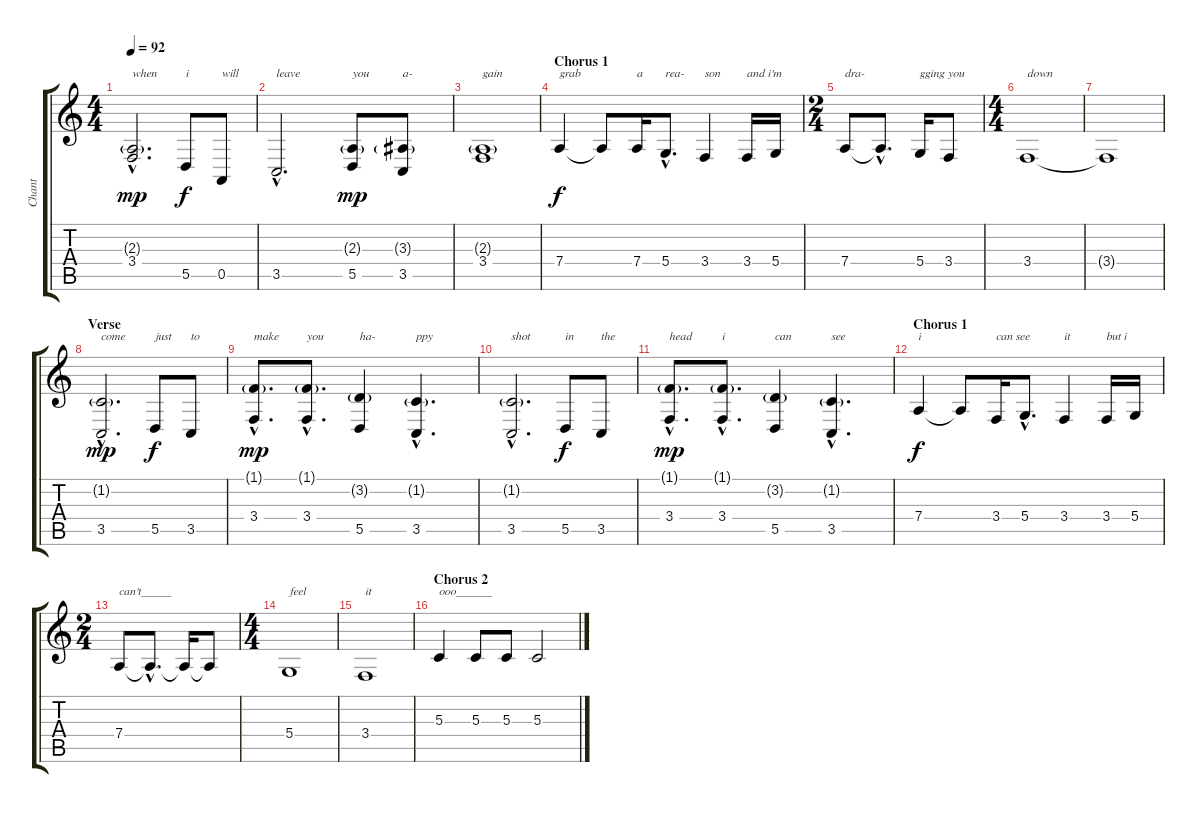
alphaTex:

\track ("Chant" "Chant") {instrument accordion}
\staff {score tabs}
\tuning (E4 B3 G3 D3 A2 E2) {hide}
\ts (4 4)
\tempo 92
\clef g2
\ks c
(2.3{g hac} 3.4{hac}).2{d txt "when" dy mp} 5.5.8{txt "i" dy f} 0.5.8{txt "will"} |
3.5{hac}.2{d txt "leave"} (2.3{g} 5.5).8{txt "you" dy mp} (3.3{g} 3.5).8{txt "a-"} |
(2.3{g} 3.4).1{txt "gain"} |
\section ("" "Chorus 1")
7.4.4{txt "grab" dy f} 7.4{t}.8 7.4.16{txt "a"} 5.4{hac}.8{d txt "rea-"} 3.4.4{txt "son"} 3.4.16{txt "and i'm"} 5.4.16 |
\ts (2 4)
7.4.8{txt "dra-"} 7.4{hac t}.8{d} 5.4.16{txt "gging you"} 3.4.8 |
\ts (4 4)
3.4.1{txt "down"} |
3.4{t}.1 |
\section ("" "Verse")
(1.2{g hac} 3.5{hac}).2{d txt "come" dy mp} 5.5.8{txt "just" dy f} 3.5.8{txt "to"} |
(1.1{g hac} 3.4{hac}).8{d txt "make" dy mp} (1.1{g hac} 3.4{hac}).8{d txt "you"} (3.2{g} 5.5).4{txt "ha-"} (1.2{g hac} 3.5{hac}).4{d txt "ppy"} |
(1.2{g hac} 3.5{hac}).2{d txt "shot"} 5.5.8{txt "in" dy f} 3.5.8{txt "the"} |
(1.1{g hac} 3.4{hac}).8{d txt "head" dy mp} (1.1{g hac} 3.4{hac}).8{d txt "i"} (3.2{g} 5.5).4{txt "can"} (1.2{g hac} 3.5{hac}).4{d txt "see"} |
\section ("" "Chorus 1")
7.4.4{txt "i" dy f} 7.4{t}.8 3.4.16{txt "can see"} 5.4{hac}.8{d} 3.4.4{txt "it"} 3.4.16{txt "but i"} 5.4.16 |
\ts (2 4)
7.4.8{txt "can't_____"} 7.4{hac t}.8{d} 7.4{t}.16 7.4{t}.8 |
\ts (4 4)
5.4.1{txt "feel"} |
3.4.1{txt "it"} |
\section ("" "Chorus 2")
5.3.4{txt "ooo______"} 5.3.8 5.3.8 5.3.2
